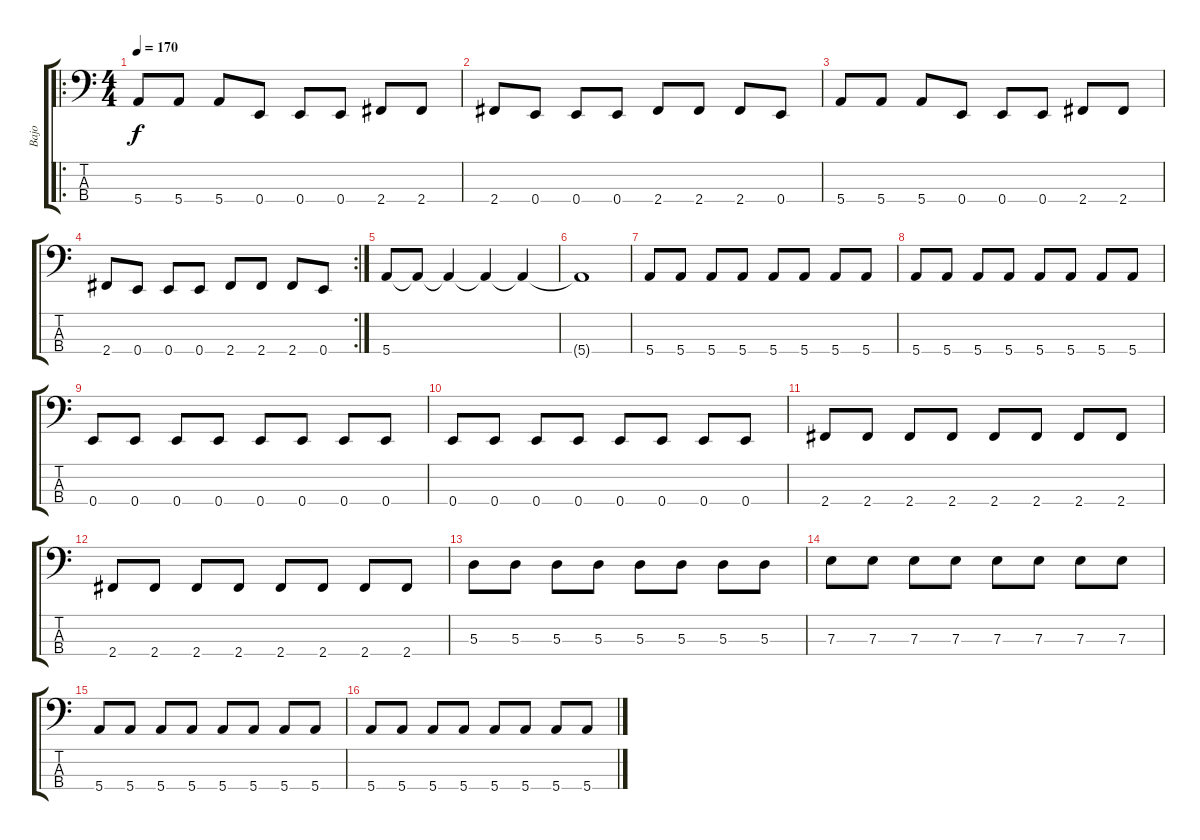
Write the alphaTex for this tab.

\track ("Bajo" "Bajo") {instrument electricbassfinger}
\staff {score tabs}
\tuning (G2 D2 A1 E1) {hide}
\ro
\ts (4 4)
\tempo 170
\clef f4
\ks c
5.4.8{dy f instrument electricbassfinger} 5.4.8 5.4.8 0.4.8 0.4.8 0.4.8 2.4.8 2.4.8 |
2.4.8 0.4.8 0.4.8 0.4.8 2.4.8 2.4.8 2.4.8 0.4.8 |
5.4.8 5.4.8 5.4.8 0.4.8 0.4.8 0.4.8 2.4.8 2.4.8 |
\rc 2
2.4.8 0.4.8 0.4.8 0.4.8 2.4.8 2.4.8 2.4.8 0.4.8 |
5.4.8 5.4{t}.8 5.4{t}.4 5.4{t}.4 5.4{t}.4 |
5.4{t}.1 |
5.4.8 5.4.8 5.4.8 5.4.8 5.4.8 5.4.8 5.4.8 5.4.8 |
5.4.8 5.4.8 5.4.8 5.4.8 5.4.8 5.4.8 5.4.8 5.4.8 |
0.4.8 0.4.8 0.4.8 0.4.8 0.4.8 0.4.8 0.4.8 0.4.8 |
0.4.8 0.4.8 0.4.8 0.4.8 0.4.8 0.4.8 0.4.8 0.4.8 |
2.4.8 2.4.8 2.4.8 2.4.8 2.4.8 2.4.8 2.4.8 2.4.8 |
2.4.8 2.4.8 2.4.8 2.4.8 2.4.8 2.4.8 2.4.8 2.4.8 |
5.3.8 5.3.8 5.3.8 5.3.8 5.3.8 5.3.8 5.3.8 5.3.8 |
7.3.8 7.3.8 7.3.8 7.3.8 7.3.8 7.3.8 7.3.8 7.3.8 |
5.4.8 5.4.8 5.4.8 5.4.8 5.4.8 5.4.8 5.4.8 5.4.8 |
5.4.8 5.4.8 5.4.8 5.4.8 5.4.8 5.4.8 5.4.8 5.4.8
